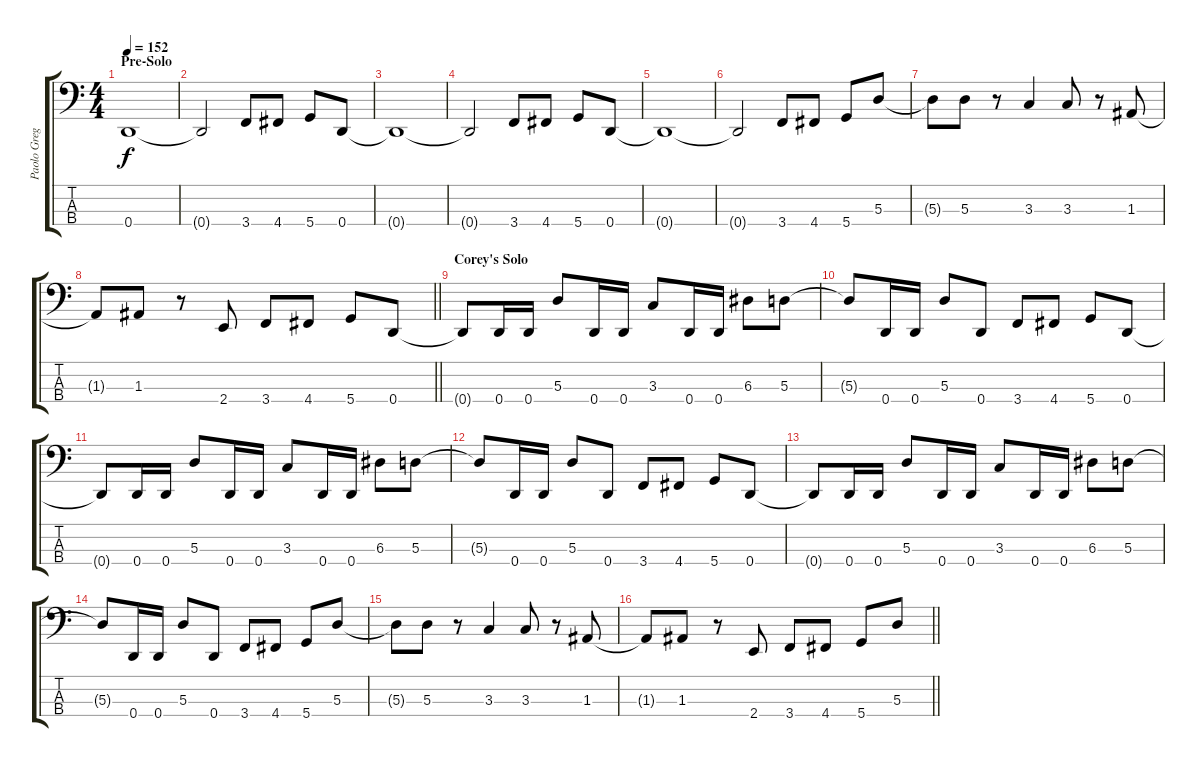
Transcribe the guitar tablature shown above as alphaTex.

\track ("Paolo Gregoletto" "Paolo Greg") {instrument electricbasspick}
\staff {score tabs}
\tuning (G2 D2 A1 D1) {hide}
\ts (4 4)
\section ("" "Pre-Solo")
\tempo 152
\clef f4
\ks c
0.4.1{dy f} |
0.4{t}.2 3.4.8 4.4.8 5.4.8 0.4.8 |
0.4{t}.1 |
0.4{t}.2 3.4.8 4.4.8 5.4.8 0.4.8 |
0.4{t}.1 |
0.4{t}.2 3.4.8 4.4.8 5.4.8 5.3.8 |
5.3{t}.8 5.3.8 r.8 3.3.4 3.3.8 r.8 1.3.8 |
\barLineRight lightlight
1.3{t}.8 1.3.8 r.8 2.4.8 3.4.8 4.4.8 5.4.8 0.4.8 |
\section ("" "Corey's Solo")
0.4{t}.8 0.4.16 0.4.16 5.3.8 0.4.16 0.4.16 3.3.8 0.4.16 0.4.16 6.3.8 5.3.8 |
5.3{t}.8 0.4.16 0.4.16 5.3.8 0.4.8 3.4.8 4.4.8 5.4.8 0.4.8 |
0.4{t}.8 0.4.16 0.4.16 5.3.8 0.4.16 0.4.16 3.3.8 0.4.16 0.4.16 6.3.8 5.3.8 |
5.3{t}.8 0.4.16 0.4.16 5.3.8 0.4.8 3.4.8 4.4.8 5.4.8 0.4.8 |
0.4{t}.8 0.4.16 0.4.16 5.3.8 0.4.16 0.4.16 3.3.8 0.4.16 0.4.16 6.3.8 5.3.8 |
5.3{t}.8 0.4.16 0.4.16 5.3.8 0.4.8 3.4.8 4.4.8 5.4.8 5.3.8 |
5.3{t}.8 5.3.8 r.8 3.3.4 3.3.8 r.8 1.3.8 |
\barLineRight lightlight
1.3{t}.8 1.3.8 r.8 2.4.8 3.4.8 4.4.8 5.4.8 5.3.8
